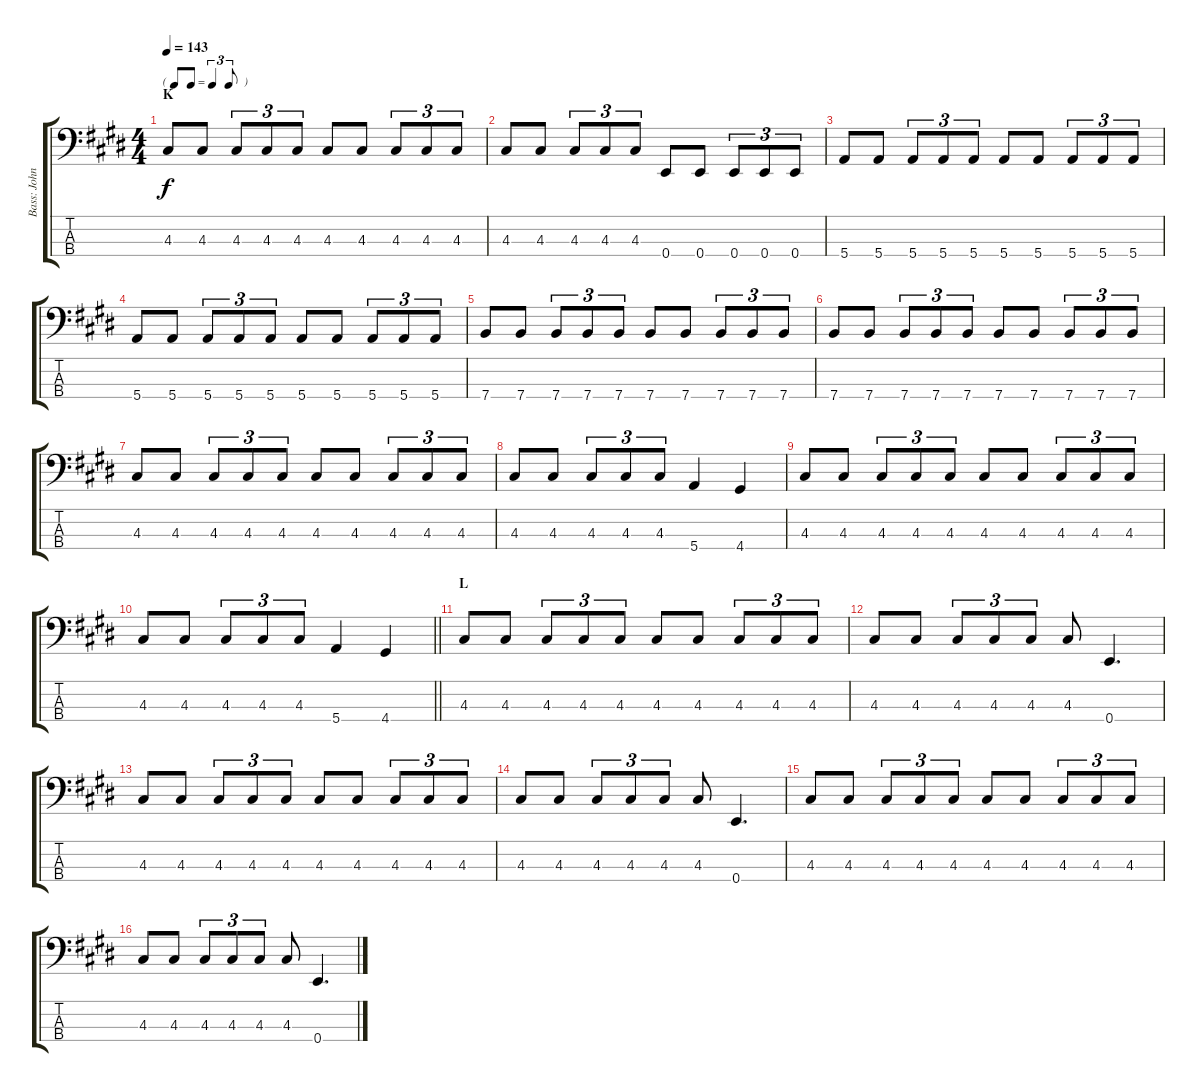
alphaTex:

\track ("Bass: John" "Bass: John") {instrument electricbasspick}
\staff {score tabs}
\tuning (G2 D2 A1 E1) {hide}
\ts (4 4)
\tf triplet8th
\section ("" "K")
\tempo 143
\clef f4
\ks e
4.3.8{dy f} 4.3.8 4.3.8{tu (3 2)} 4.3.8{tu (3 2)} 4.3.8{tu (3 2)} 4.3.8 4.3.8 4.3.8{tu (3 2)} 4.3.8{tu (3 2)} 4.3.8{tu (3 2)} |
4.3.8 4.3.8 4.3.8{tu (3 2)} 4.3.8{tu (3 2)} 4.3.8{tu (3 2)} 0.4.8 0.4.8 0.4.8{tu (3 2)} 0.4.8{tu (3 2)} 0.4.8{tu (3 2)} |
5.4.8 5.4.8 5.4.8{tu (3 2)} 5.4.8{tu (3 2)} 5.4.8{tu (3 2)} 5.4.8 5.4.8 5.4.8{tu (3 2)} 5.4.8{tu (3 2)} 5.4.8{tu (3 2)} |
5.4.8 5.4.8 5.4.8{tu (3 2)} 5.4.8{tu (3 2)} 5.4.8{tu (3 2)} 5.4.8 5.4.8 5.4.8{tu (3 2)} 5.4.8{tu (3 2)} 5.4.8{tu (3 2)} |
7.4.8 7.4.8 7.4.8{tu (3 2)} 7.4.8{tu (3 2)} 7.4.8{tu (3 2)} 7.4.8 7.4.8 7.4.8{tu (3 2)} 7.4.8{tu (3 2)} 7.4.8{tu (3 2)} |
7.4.8 7.4.8 7.4.8{tu (3 2)} 7.4.8{tu (3 2)} 7.4.8{tu (3 2)} 7.4.8 7.4.8 7.4.8{tu (3 2)} 7.4.8{tu (3 2)} 7.4.8{tu (3 2)} |
4.3.8 4.3.8 4.3.8{tu (3 2)} 4.3.8{tu (3 2)} 4.3.8{tu (3 2)} 4.3.8 4.3.8 4.3.8{tu (3 2)} 4.3.8{tu (3 2)} 4.3.8{tu (3 2)} |
4.3.8 4.3.8 4.3.8{tu (3 2)} 4.3.8{tu (3 2)} 4.3.8{tu (3 2)} 5.4.4 4.4.4 |
4.3.8 4.3.8 4.3.8{tu (3 2)} 4.3.8{tu (3 2)} 4.3.8{tu (3 2)} 4.3.8 4.3.8 4.3.8{tu (3 2)} 4.3.8{tu (3 2)} 4.3.8{tu (3 2)} |
\barLineRight lightlight
4.3.8 4.3.8 4.3.8{tu (3 2)} 4.3.8{tu (3 2)} 4.3.8{tu (3 2)} 5.4.4 4.4.4 |
\section ("" "L")
4.3.8 4.3.8 4.3.8{tu (3 2)} 4.3.8{tu (3 2)} 4.3.8{tu (3 2)} 4.3.8 4.3.8 4.3.8{tu (3 2)} 4.3.8{tu (3 2)} 4.3.8{tu (3 2)} |
4.3.8 4.3.8 4.3.8{tu (3 2)} 4.3.8{tu (3 2)} 4.3.8{tu (3 2)} 4.3.8 0.4.4{d} |
4.3.8 4.3.8 4.3.8{tu (3 2)} 4.3.8{tu (3 2)} 4.3.8{tu (3 2)} 4.3.8 4.3.8 4.3.8{tu (3 2)} 4.3.8{tu (3 2)} 4.3.8{tu (3 2)} |
4.3.8 4.3.8 4.3.8{tu (3 2)} 4.3.8{tu (3 2)} 4.3.8{tu (3 2)} 4.3.8 0.4.4{d} |
4.3.8 4.3.8 4.3.8{tu (3 2)} 4.3.8{tu (3 2)} 4.3.8{tu (3 2)} 4.3.8 4.3.8 4.3.8{tu (3 2)} 4.3.8{tu (3 2)} 4.3.8{tu (3 2)} |
4.3.8 4.3.8 4.3.8{tu (3 2)} 4.3.8{tu (3 2)} 4.3.8{tu (3 2)} 4.3.8 0.4.4{d}
